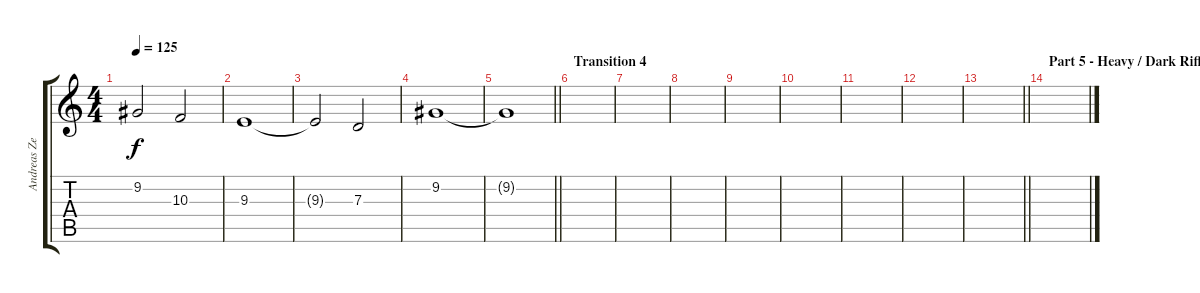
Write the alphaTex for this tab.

\track ("Andreas Zengberg" "Andreas Ze") {instrument cello}
\staff {score tabs}
\tuning (E4 B3 G3 D3 A2 E2) {hide}
\ts (4 4)
\tempo 125
\clef g2
\ks c
9.2{t}.2{dy f} 10.3.2 |
9.3.1 |
9.3{t}.2 7.3.2 |
9.2.1 |
\barLineRight lightlight
9.2{t}.1 |
\section ("" "Transition 4")
|
|
|
|
|
|
|
\barLineRight lightlight
|
\section ("" "Part 5 - Heavy / Dark Riff 3")
